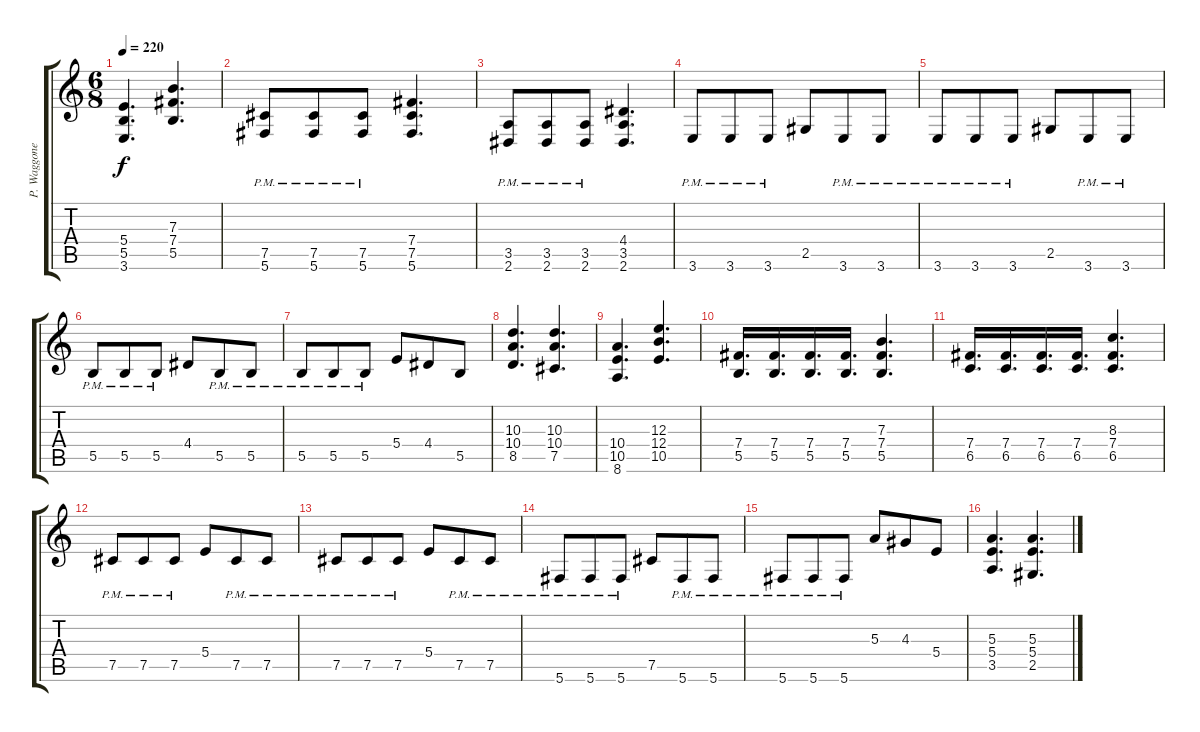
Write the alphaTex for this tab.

\track ("P. Waggoner Gtr." "P. Waggone") {instrument distortionguitar}
\staff {score tabs}
\tuning (Db4 Ab3 E3 B2 Gb2 Db2) {hide}
\ts (6 8)
\tempo 220
\clef g2
\ks c
(5.4 5.5 3.6).4{d dy f} (7.3 7.4 5.5).4{d} |
(7.5{pm} 5.6{pm}).8 (7.5{pm} 5.6{pm}).8 (7.5{pm} 5.6{pm}).8 (7.4 7.5 5.6).4{d} |
(3.5{pm} 2.6{pm}).8 (3.5{pm} 2.6{pm}).8 (3.5{pm} 2.6{pm}).8 (4.4 3.5 2.6).4{d} |
3.6{pm}.8 3.6{pm}.8 3.6{pm}.8 2.5.8 3.6{pm}.8 3.6{pm}.8 |
3.6{pm}.8 3.6{pm}.8 3.6{pm}.8 2.5.8 3.6{pm}.8 3.6{pm}.8 |
5.5{pm}.8 5.5{pm}.8 5.5{pm}.8 4.4.8 5.5{pm}.8 5.5{pm}.8 |
5.5{pm}.8 5.5{pm}.8 5.5{pm}.8 5.4.8 4.4.8 5.5.8 |
(10.3 10.4 8.5).4{d} (10.3 10.4 7.5).4{d} |
(10.4 10.5 8.6).4{d} (12.3 12.4 10.5).4{d} |
(7.4 5.5).16{d} (7.4 5.5).16{d} (7.4 5.5).16{d} (7.4 5.5).16{d} (7.3 7.4 5.5).4{d} |
(7.4 6.5).16{d} (7.4 6.5).16{d} (7.4 6.5).16{d} (7.4 6.5).16{d} (8.3 7.4 6.5).4{d} |
7.5{pm}.8 7.5{pm}.8 7.5{pm}.8 5.4.8 7.5{pm}.8 7.5{pm}.8 |
7.5{pm}.8 7.5{pm}.8 7.5{pm}.8 5.4.8 7.5{pm}.8 7.5{pm}.8 |
5.6{pm}.8 5.6{pm}.8 5.6{pm}.8 7.5.8 5.6{pm}.8 5.6{pm}.8 |
5.6{pm}.8 5.6{pm}.8 5.6{pm}.8 5.3.8 4.3.8 5.4.8 |
(5.3 5.4 3.5).4{d} (5.3 5.4 2.5).4{d}
